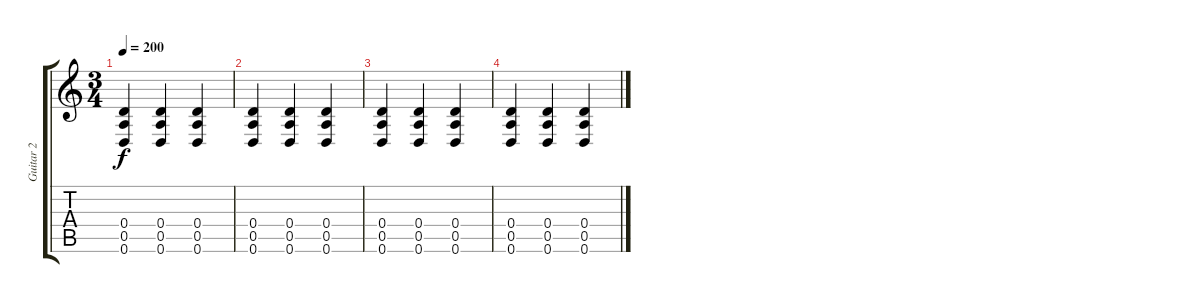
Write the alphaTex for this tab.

\track ("Guitar 2" "Guitar 2") {instrument distortionguitar}
\staff {score tabs}
\tuning (E4 B3 G3 D3 A2 D2) {hide}
\ts (3 4)
\tempo 200
\clef g2
\ks c
(0.4 0.5 0.6).4{dy f} (0.4 0.5 0.6).4 (0.4 0.5 0.6).4 |
(0.4 0.5 0.6).4 (0.4 0.5 0.6).4 (0.4 0.5 0.6).4 |
(0.4 0.5 0.6).4 (0.4 0.5 0.6).4 (0.4 0.5 0.6).4 |
(0.4 0.5 0.6).4 (0.4 0.5 0.6).4 (0.4 0.5 0.6).4
